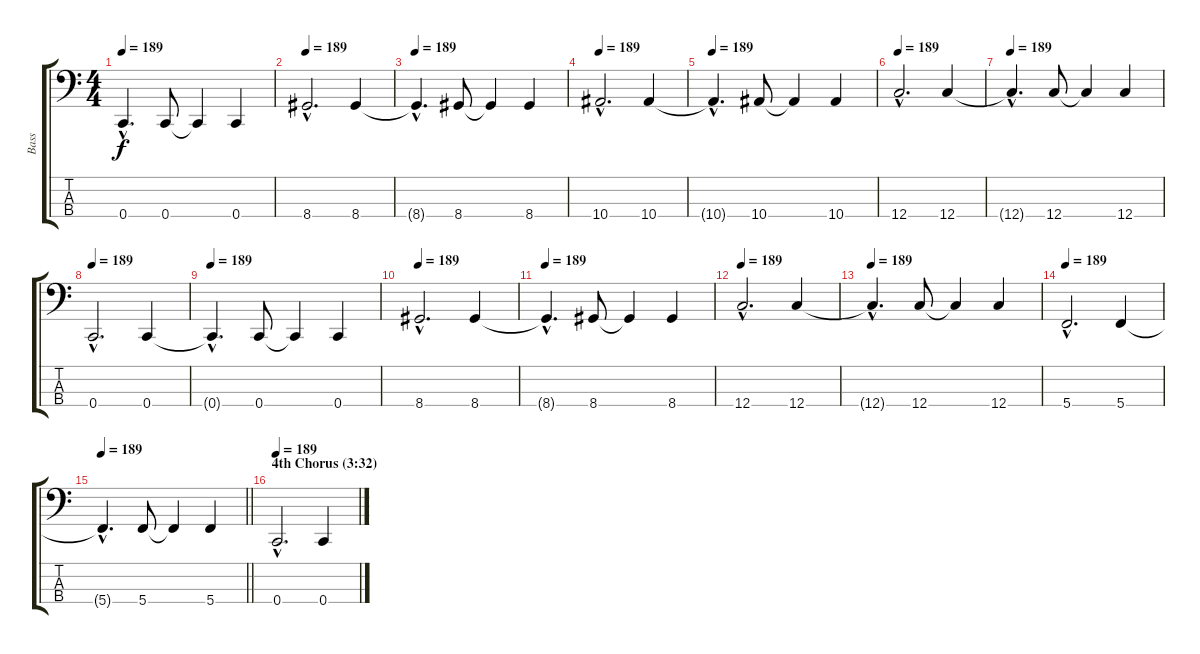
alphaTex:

\track ("Bass" "Bass") {instrument electricbassfinger}
\staff {score tabs}
\tuning (F2 C2 G1 C1) {hide}
\ts (4 4)
\tempo 189
\clef f4
\ks c
0.4{hac t}.4{d dy f} 0.4.8 0.4{t}.4 0.4.4 |
\tempo 189
8.4{hac}.2{d} 8.4.4 |
\tempo 189
8.4{hac t}.4{d} 8.4.8 8.4{t}.4 8.4.4 |
\tempo 189
10.4{hac}.2{d} 10.4.4 |
\tempo 189
10.4{hac t}.4{d} 10.4.8 10.4{t}.4 10.4.4 |
\tempo 189
12.4{hac}.2{d} 12.4.4 |
\tempo 189
12.4{hac t}.4{d} 12.4.8 12.4{t}.4 12.4.4 |
\tempo 189
0.4{hac}.2{d} 0.4.4 |
\tempo 189
0.4{hac t}.4{d} 0.4.8 0.4{t}.4 0.4.4 |
\tempo 189
8.4{hac}.2{d} 8.4.4 |
\tempo 189
8.4{hac t}.4{d} 8.4.8 8.4{t}.4 8.4.4 |
\tempo 189
12.4{hac}.2{d} 12.4.4 |
\tempo 189
12.4{hac t}.4{d} 12.4.8 12.4{t}.4 12.4.4 |
\tempo 189
5.4{hac}.2{d} 5.4.4 |
\tempo 189
\barLineRight lightlight
5.4{hac t}.4{d} 5.4.8 5.4{t}.4 5.4.4 |
\section ("" "4th Chorus (3:32)")
\tempo 189
0.4{hac}.2{d} 0.4.4
